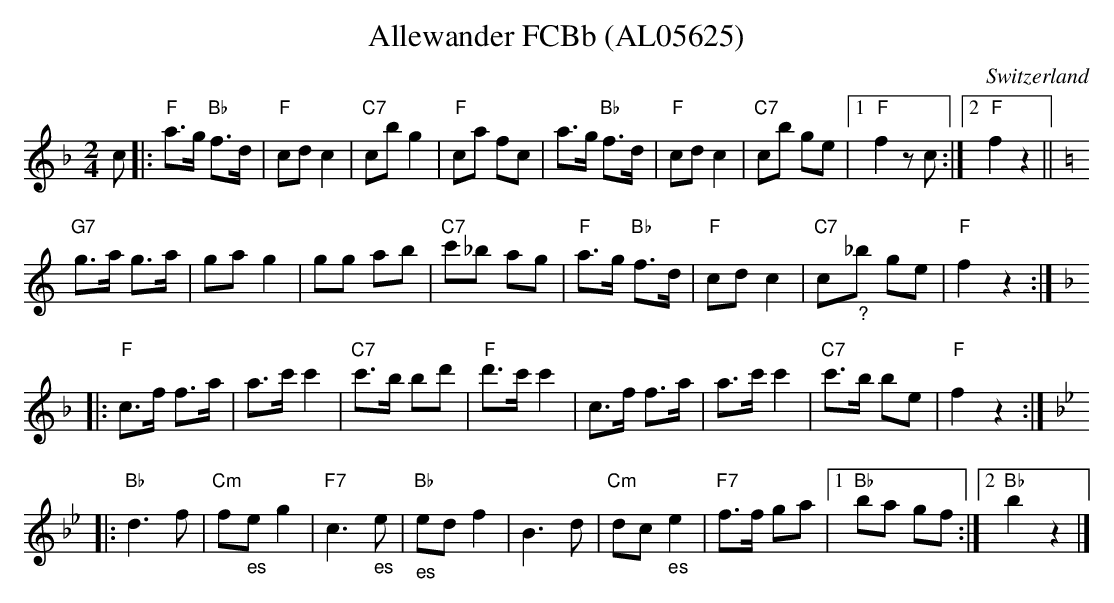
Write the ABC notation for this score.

X:1
T: Allewander FCBb (AL05625)
O:Switzerland
M:2/4
L:1/8
K:F major
c |: "F"a>g "Bb"f>d | "F"cd c2 | "C7"cb g2 | "F"ca fc | a>g "Bb"f>d | "F"cd c2 | "C7"cb ge |1 "F"f2zc :|2 "F"f2z2 || [K:C]
"G7"g>a g>a | ga g2 | gg ab | "C7"c'_b ag | "F"a>g "Bb"f>d | "F"cd c2 | "C7"c"_?"_b ge | "F"f2 z2 :: [K:F]
"F"c>f f>a | a>c'c'2 | "C7"c'>b bd' | "F"d'>c' c'2 | c>f f>a | a>c' c'2 | "C7"c'>b be | "F"f2z2 :: [K:Bb]
"Bb"d3f | "Cm"f"_es"e g2 | "F7"c3"_es"e | "Bb""_es"ed f2 | B3d | "Cm"dc "_es"e2 | "F7"f>f ga |1 "Bb"ba gf :|2 "Bb"b2z2 |]
